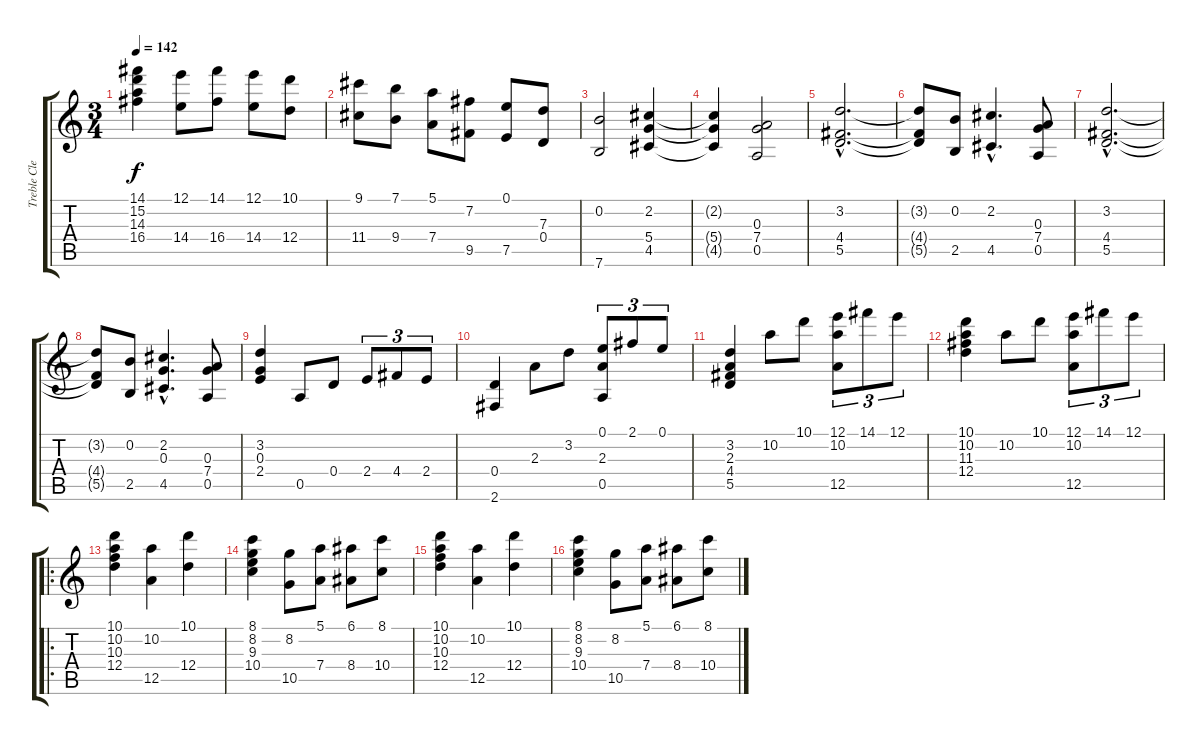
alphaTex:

\track ("Treble Clef       " "Treble Cle") {instrument acousticguitarnylon}
\staff {score tabs}
\tuning (E4 B3 G3 D3 A2 E2) {hide}
\ts (3 4)
\tempo 142
\clef g2
\ks c
(14.1 15.2 14.3 16.4).4{dy f} (12.1 14.4).8 (14.1 16.4).8 (12.1 14.4).8 (10.1 12.4).8 |
(9.1 11.4).8 (7.1 9.4).8 (5.1 7.4).8 (7.2 9.5).8 (0.1 7.5).8 (7.3 0.4).8 |
(0.2 7.6).2 (2.2 5.4 4.5).4 |
(2.2{t} 5.4{t} 4.5{t}).4 (0.3 7.4 0.5).2 |
(3.2{hac} 4.4{hac} 5.5{hac}).2{d} |
(3.2{t} 4.4{t} 5.5{t}).8 (0.2 2.5).8 (2.2{hac} 4.5{hac}).4{d} (0.3 7.4 0.5).8 |
(3.2{hac} 4.4{hac} 5.5{hac}).2{d} |
(3.2{t} 4.4{t} 5.5{t}).8 (0.2 2.5).8 (2.2{hac} 0.3{hac} 4.5{hac}).4{d} (0.3 7.4 0.5).8 |
(3.2 0.3 2.4).4 0.5.8 0.4.8 2.4.8{tu (3 2)} 4.4.8{tu (3 2)} 2.4.8{tu (3 2)} |
(0.4 2.6).4 2.3.8 3.2.8 (0.1 2.3 0.5).8{tu (3 2)} 2.1.8{tu (3 2)} 0.1.8{tu (3 2)} |
(3.2 2.3 4.4 5.5).4 10.2.8 10.1.8 (12.1 10.2 12.5).8{tu (3 2)} 14.1.8{tu (3 2)} 12.1.8{tu (3 2)} |
(10.1 10.2 11.3 12.4).4 10.2.8 10.1.8 (12.1 10.2 12.5).8{tu (3 2)} 14.1.8{tu (3 2)} 12.1.8{tu (3 2)} |
\ro
(10.1 10.2 10.3 12.4).4 (10.2 12.5).4 (10.1 12.4).4 |
(8.1 8.2 9.3 10.4).4 (8.2 10.5).8 (5.1 7.4).8 (6.1 8.4).8 (8.1 10.4).8 |
(10.1 10.2 10.3 12.4).4 (10.2 12.5).4 (10.1 12.4).4 |
(8.1 8.2 9.3 10.4).4 (8.2 10.5).8 (5.1 7.4).8 (6.1 8.4).8 (8.1 10.4).8
